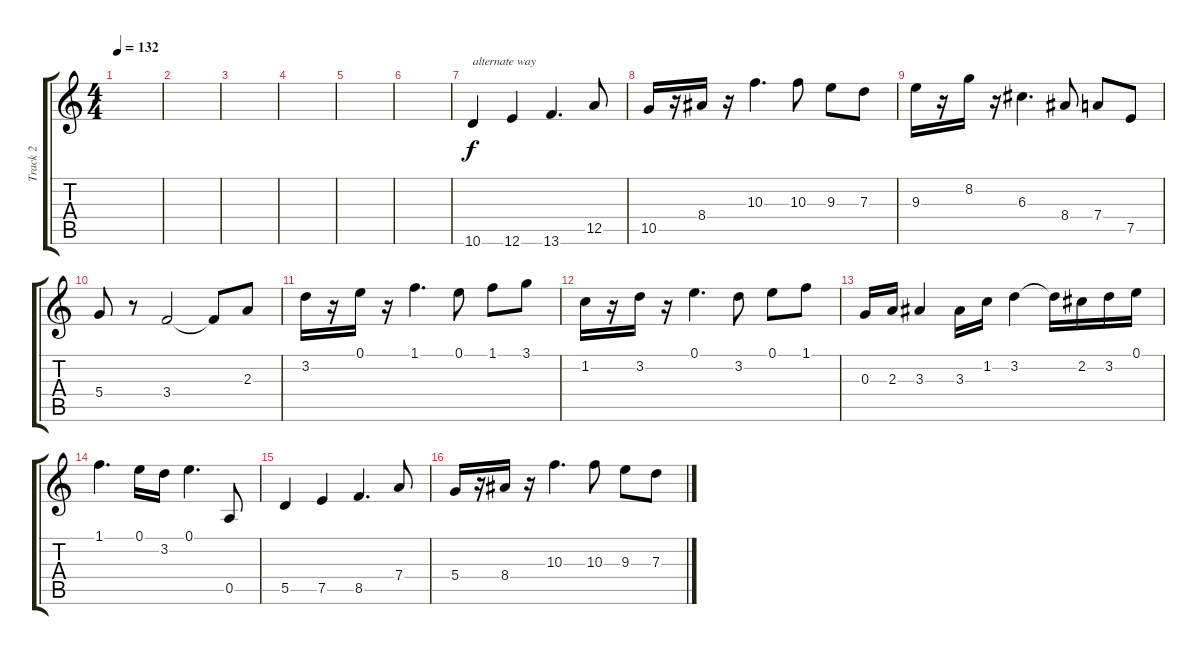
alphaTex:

\track ("Track 2" "Track 2") {instrument overdrivenguitar}
\staff {score tabs}
\tuning (E4 B3 G3 D3 A2 E2) {hide}
\ts (4 4)
\tempo 132
\clef g2
\ks c
|
|
|
|
|
|
10.6.4{txt "alternate way"} 12.6.4 13.6.4{d} 12.5.8 |
10.5.16 r.16 8.4.16 r.16 10.3.4{d} 10.3.8 9.3.8 7.3.8 |
9.3.16 r.16 8.2.16 r.16 6.3.4{d} 8.4.8 7.4.8 7.5.8 |
5.4.8 r.8 3.4.2 3.4{t}.8 2.3.8 |
3.2.16 r.16 0.1.16 r.16 1.1.4{d} 0.1.8 1.1.8 3.1.8 |
1.2.16 r.16 3.2.16 r.16 0.1.4{d} 3.2.8 0.1.8 1.1.8 |
0.3.16 2.3.16 3.3.4 3.3.16 1.2.16 3.2.4 3.2{t}.16 2.2.16 3.2.16 0.1.16 |
1.1.4{d} 0.1.16 3.2.16 0.1.4{d} 0.5.8 |
5.5.4 7.5.4 8.5.4{d} 7.4.8 |
5.4.16 r.16 8.4.16 r.16 10.3.4{d} 10.3.8 9.3.8 7.3.8
